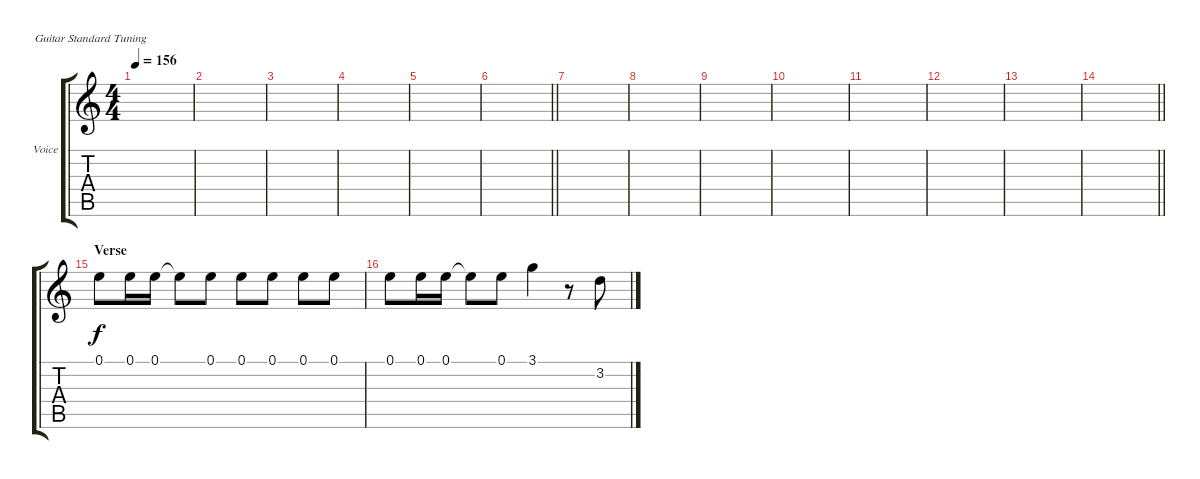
\bracketExtendMode groupsimilarinstruments
\firstSystemTrackNameOrientation horizontal
\otherSystemsTrackNameOrientation horizontal
\track ("Voice" "Voice") {mute instrument lead6voice}
\staff {score tabs}
\tuning (E4 B3 G3 D3 A2 E2)
\displaytranspose 12
\ts (4 4)
\tempo 156
\clef g2
\ks c
|
|
|
|
|
\barLineRight lightlight
|
|
|
|
|
|
|
|
\barLineRight lightlight
|
\section ("" "Verse")
0.1.8 0.1.16 0.1.16 0.1{t}.8 0.1.8 0.1.8 0.1.8 0.1.8 0.1.8 |
0.1.8 0.1.16 0.1.16 0.1{t}.8 0.1.8 3.1.4 r.8 3.2.8
